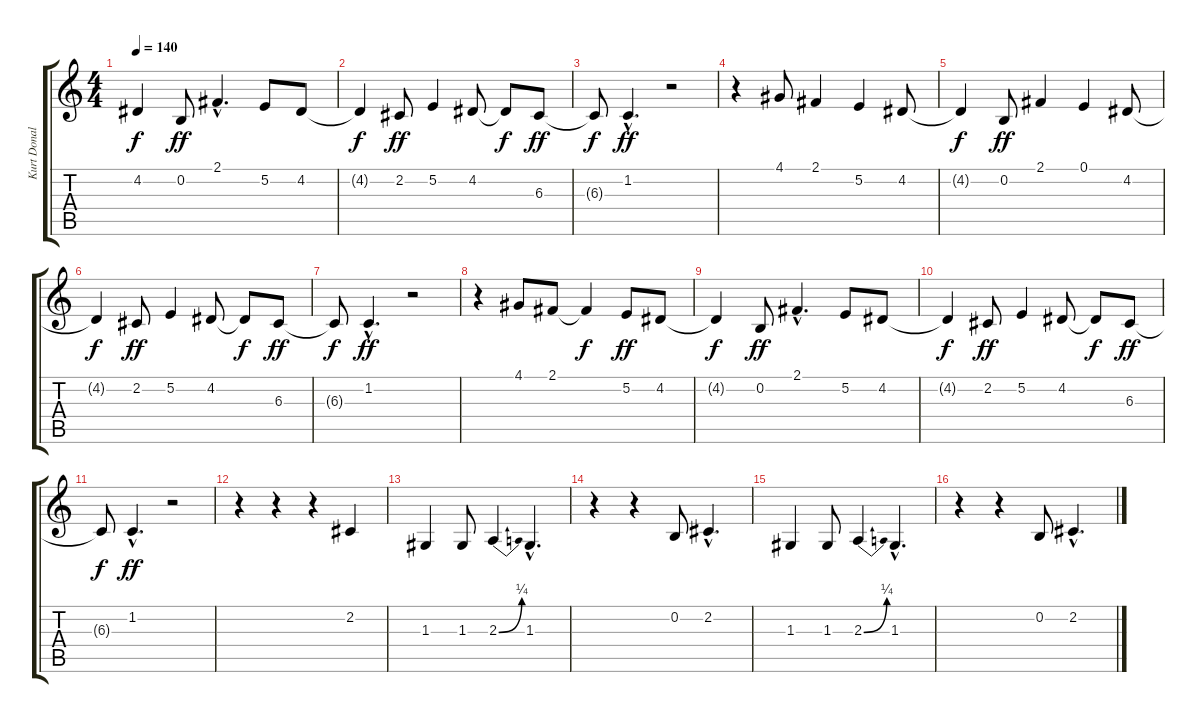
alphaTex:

\track ("Kurt Donald Cobain (Voix)" "Kurt Donal") {instrument tenorsax}
\staff {score tabs}
\tuning (E4 B3 G3 D3 A2 E2) {hide}
\ts (4 4)
\tempo 140
\clef g2
\ks c
4.2{t}.4{dy f} 0.2.8{dy ff} 2.1{hac}.4{d} 5.2.8 4.2.8 |
4.2{t}.4{dy f} 2.2.8{dy ff} 5.2.4 4.2.8 4.2{t}.8{dy f} 6.3.8{dy ff} |
6.3{t}.8{dy f} 1.2{hac}.4{d dy ff} r.2 |
r.4 4.1.8 2.1.4 5.2.4 4.2.8 |
4.2{t}.4{dy f} 0.2.8{dy ff} 2.1.4 0.1.4 4.2.8 |
4.2{t}.4{dy f} 2.2.8{dy ff} 5.2.4 4.2.8 4.2{t}.8{dy f} 6.3.8{dy ff} |
6.3{t}.8{dy f} 1.2{hac}.4{d dy ff} r.2 |
r.4 4.1.8 2.1.8 2.1{t}.4{dy f} 5.2.8{dy ff} 4.2.8 |
4.2{t}.4{dy f} 0.2.8{dy ff} 2.1{hac}.4{d} 5.2.8 4.2.8 |
4.2{t}.4{dy f} 2.2.8{dy ff} 5.2.4 4.2.8 4.2{t}.8{dy f} 6.3.8{dy ff} |
6.3{t}.8{dy f} 1.2{hac}.4{d dy ff} r.2 |
r.4 r.4 r.4 2.2.4 |
1.3.4 1.3.8 2.3{be (bend 0 0 60 1)}.4 1.3{hac}.4{d} |
r.4 r.4 0.2.8 2.2{hac}.4{d} |
1.3.4 1.3.8 2.3{be (bend 0 0 60 1)}.4 1.3{hac}.4{d} |
r.4 r.4 0.2.8 2.2{hac}.4{d}
